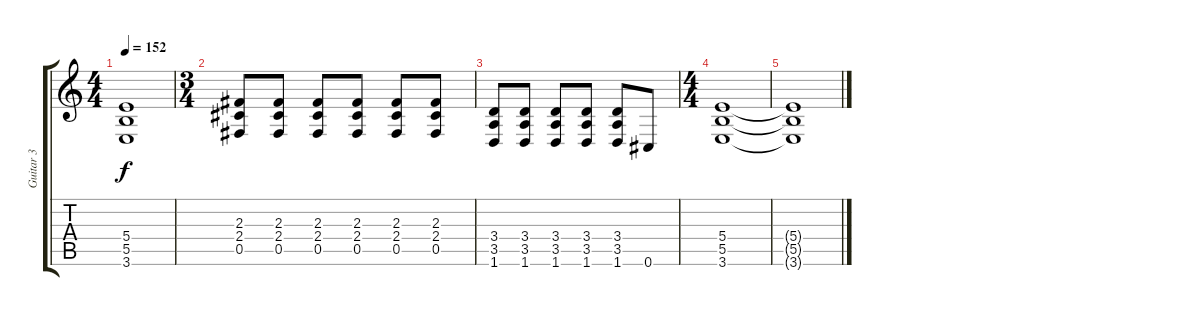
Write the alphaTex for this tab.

\track ("Guitar 3" "Guitar 3") {instrument overdrivenguitar}
\staff {score tabs}
\tuning (Db4 Ab3 E3 B2 Gb2 Db2) {hide}
\ts (4 4)
\tempo 152
\clef g2
\ks c
(5.4{t} 5.5{t} 3.6{t}).1{dy f} |
\ts (3 4)
(2.3 2.4 0.5).8 (2.3 2.4 0.5).8 (2.3 2.4 0.5).8 (2.3 2.4 0.5).8 (2.3 2.4 0.5).8 (2.3 2.4 0.5).8 |
(3.4 3.5 1.6).8 (3.4 3.5 1.6).8 (3.4 3.5 1.6).8 (3.4 3.5 1.6).8 (3.4 3.5 1.6).8 0.6.8 |
\ts (4 4)
(5.4 5.5 3.6).1 |
(5.4{t} 5.5{t} 3.6{t}).1
